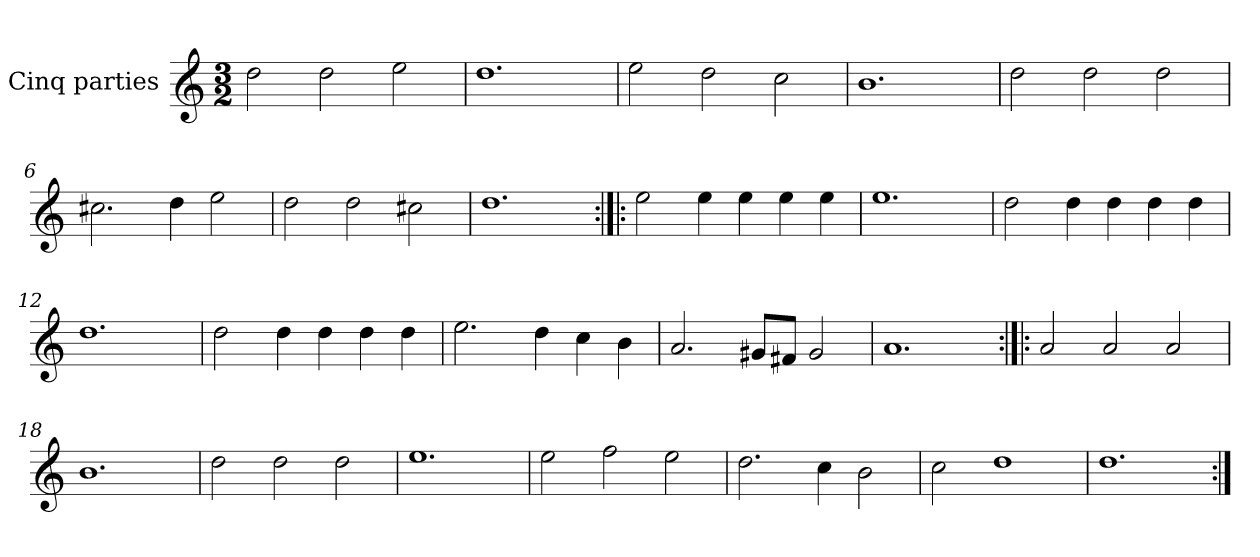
**kern
*part1
*staff1
*I"Cinq parties
*clefG2
*k[]
*M3/2
*MM180
=1
2dd\
2dd\
2ee\
=2
1.dd
=3
2ee\
2dd\
2cc\
=4
1.b
=5
2dd\
2dd\
2dd\
=6
2.cc#X\
4dd\
2ee\
=7
2dd\
2dd\
2cc#X\
=8
1.dd
=9:|!|:
2ee\
4ee\
4ee\
4ee\
4ee\
=10
1.ee
=11
2dd\
4dd\
4dd\
4dd\
4dd\
=12
1.dd
=13
2dd\
4dd\
4dd\
4dd\
4dd\
=14
2.ee\
4dd\
4cc\
4b\
=15
2.a/
8g#i/L
8f#X/J
2g#/
=16
1.a
=17:|!|:
2a/
2a/
2a/
=18
1.b
=19
2dd\
2dd\
2dd\
=20
1.ee
=21
2ee\
2ff\
2ee\
=22
2.dd\
4cc\
2b\
=23
2cc\
1dd
=24
1.dd
=:|!
*-
